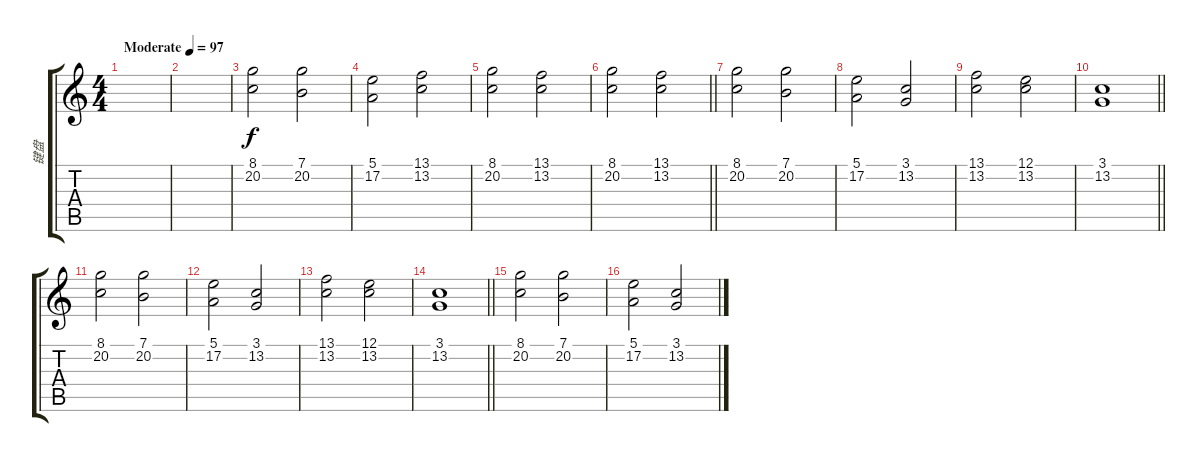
\track ("键盘" "键盘") {instrument stringensemble2}
\staff {score tabs}
\tuning (E4 B3 G3 D3 A2 E2) {hide}
\ts (4 4)
\tempo (97 "Moderate")
\clef g2
\ks c
|
|
(8.1 20.2).2 (7.1 20.2).2 |
(5.1 17.2).2 (13.1 13.2).2 |
(8.1 20.2).2 (13.1 13.2).2 |
\barLineRight lightlight
(8.1 20.2).2 (13.1 13.2).2 |
\section ("" "")
(8.1 20.2).2 (7.1 20.2).2 |
(5.1 17.2).2 (3.1 13.2).2 |
(13.1 13.2).2 (12.1 13.2).2 |
\barLineRight lightlight
(3.1 13.2).1 |
\section ("" "")
(8.1 20.2).2 (7.1 20.2).2 |
(5.1 17.2).2 (3.1 13.2).2 |
(13.1 13.2).2 (12.1 13.2).2 |
\barLineRight lightlight
(3.1 13.2).1 |
\section ("" "")
(8.1 20.2).2 (7.1 20.2).2 |
(5.1 17.2).2 (3.1 13.2).2
